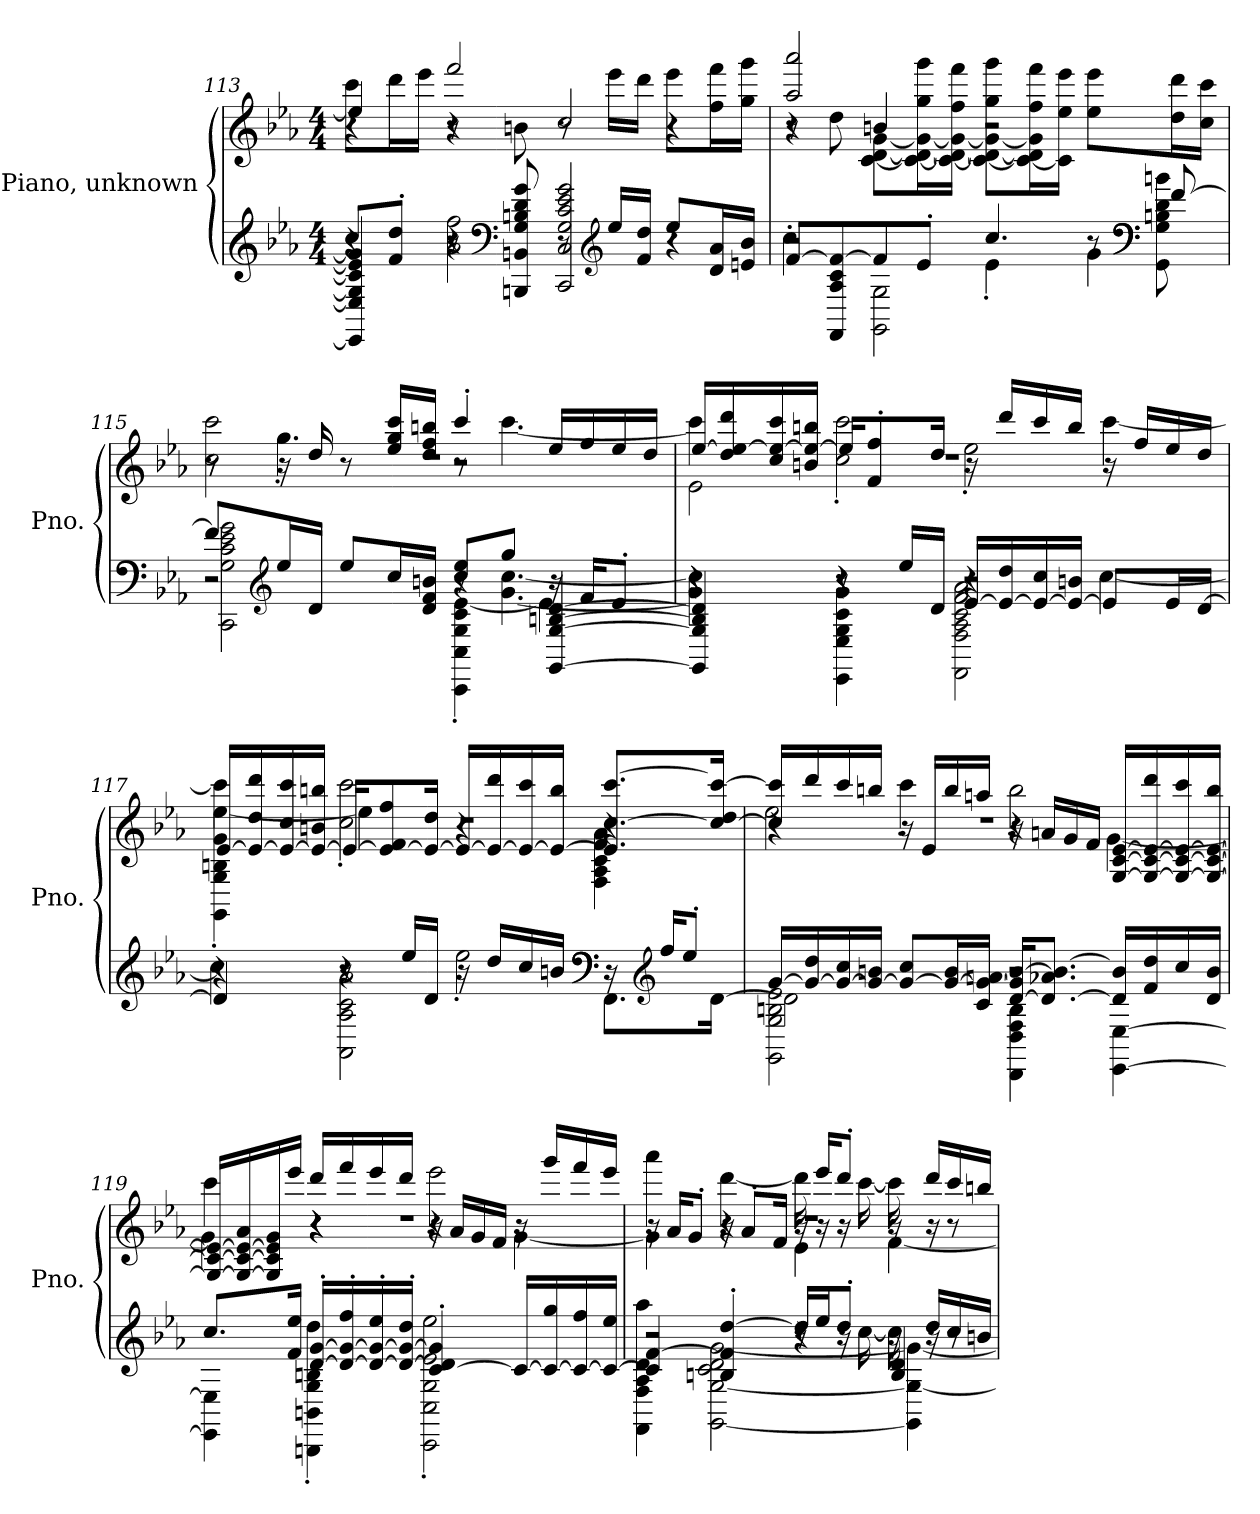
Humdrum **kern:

**kern	**kern
*part1	*part1
*staff2	*staff1
*I"Piano, unknown	*
*I'Pno.	*
!!LO:LB:g=z
*clefG2	*clefG2
*k[b-e-a-]	*k[b-e-a-]
*M4/4	*M4/4
=113	=113
*^	*^
*	*^	*	*^
8cc/L	4r	4EE-/] 4E-/] 4G/] 4c/] 4e-/] 4g/]	4r	8ccc\L	4ee-/]
8f/' 8dd/'J	.	.	.	16ddd\L	.
.	.	.	.	16eee-\JJ	.
8r	2a-\ 2ff\	4r	2fff/	8r	4r
*clefF4	*	*	*	*	*
8BBBn/ 8BBn/ 8G/ 8Bn/ 8d/ 8g/	.	.	.	8bn\	.
8r	.	2CC/ 2C/ 2G/ 2c/ 2e-/ 2g/	.	8r	2cc/
*clefG2	*	*	*	*	*
16ee-/LL	.	.	.	16eee-\LL	.
16f/ 16dd/JJ	.	.	.	16ddd\JJ	.
8ee-/L	4r	.	4r	8eee-\L	.
16d/ 16a-/L	.	.	.	16ff\ 16fff\L	.
16en/ 16b-/JJ	.	.	.	16gg\ 16ggg\JJ	.
=114	=114	=114	=114	=114	=114
[8f/L	2r	4cc'\	2aa-/ 2aaa-/	8r	4r
8FF/ 8A-/ 8c/ 8f/_	.	.	.	8dd\	.
8f/]	.	2GG\ 2G\	.	[8c\ [8d\ [8g\L	4bn/
8e-'/J	.	.	.	16c\_ 16d\_ 16g\_ 16gg\ 16ggg\L	.
.	.	.	.	16c\_ 16d\_ 16g\_ 16ff\ 16fff\JJ	.
4.cc/	4e-'\	.	2r	8c\_ 8d\_ 8g\_ 8gg\ 8ggg\L	2r
.	.	.	.	16c\_ 16d\] 16g\] 16ff\ 16fff\L	.
.	.	.	.	16c\] 16ee-\ 16eee-\JJ	.
.	4g\	8r	.	8ee-\ 8eee-\L	.
*clefF4	*	*	*	*	*
[8f/	.	8GG\ 8G\ 8Bn\ 8d\ 8bn\	.	16dd\ 16ddd\L	.
.	.	.	.	16cc\ 16ccc\JJ	.
!!LO:LB:g=z
=115	=115	=115	=115	=115	=115
*	*	*^	*	*	*^
8f/L]	2r	2r	2CC\ 2G\ 2c\ 2e-\ 2g\	1r	8r	8r	2cc\ 2ccc\
*clefG2	*	*	*	*	*	*	*
16ee-/L	.	.	.	.	4.gg'\	16r	.
16d/JJ	.	.	.	.	.	16dd/	.
8ee-/L	.	.	.	.	.	8r	.
16cc/L	.	.	.	.	.	16ee-/ 16gg/ 16ccc/LL	.
16d/ 16f/ 16bn/JJ	.	.	.	.	.	16dd/ 16ff/ 16bbn/JJ	.
8cc/ 8ee-/L	8r	4r	4CC\' 4C\' 4G\' 4c\' [4e-\'	.	8r	4ccc'/	2r
8gg/J	[4.g\ [4.cc\	.	.	.	[4.ccc\	.	.
16r	.	[4GG/ [4G/ [4Bn/ [4d/	4e-\]	.	.	16ee-/LL	.
16f/KL	.	.	.	.	.	16ff/	.
8e-'/J	.	.	.	.	.	16ee-/	.
.	.	.	.	.	.	16dd/JJ	.
=116	=116	=116	=116	=116	=116	=116	=116
4r	4g\] 4cc\]	4GG/] 4G/] 4B/] 4d/]	4r	1r	4ccc\]	[16ee-/LL	2e-\
.	.	.	.	.	.	16dd/ 16ee-/_ 16ddd/	.
.	.	.	.	.	.	16cc/ 16ee-/_ 16ccc/	.
.	.	.	.	.	.	16bn/ 16ee-/_ 16bbn/JJ	.
8r	4r	4r	4EE-\ 4E-\ 4G\ 4c\ 4g\	.	2cc\' 2ccc\'	16ee-/KL]	.
.	.	.	.	.	.	8f/' 8ff/'	.
16ee-/LL	.	.	.	.	.	.	.
16d/JJ	.	.	.	.	.	16dd/Jk	.
[16e-/LL	4r	2r	2FF\ 2F\ 2A-\ 2c\ 2f\ 2a-\	.	.	16r	2ee-'\
16e-/_ 16dd/	.	.	.	.	.	16ddd/LL	.
16e-/_ 16cc/	.	.	.	.	.	16ccc/	.
16e-/_ 16bn/JJ	.	.	.	.	.	16bb/JJ	.
8e-/L]	[4cc\	.	.	.	[4ccc\	16r	.
.	.	.	.	.	.	16ff/LL	.
16e-/L	.	.	.	.	.	16ee-/	.
[16d/JJ	.	.	.	.	.	16dd/JJ	.
*	*	*v	*v	*	*	*	*
!!LO:PB:g=z	!!	!!	!!
=117	=117	=117	=117	=117	=117	=117
4d/]	4cc\]	4r	1r	4ccc\]	[16e-/LL	4GG\' 4G\' 4Bn\' 4g\' [4ee-\'
.	.	.	.	.	16e-/_ 16dd/ 16ddd/	.
.	.	.	.	.	16e-/_ 16cc/ 16ccc/	.
.	.	.	.	.	16e-/_ 16bn/ 16bbn/JJ	.
8r	4r	2AA-\ 2A-\ 2c\ 2a-\	.	2cc\' 2ccc\'	16e-/KL_	4ee-\]
.	.	.	.	.	8e-/_ 8f/ 8ff/	.
16ee-/LL	.	.	.	.	.	.
16d/JJ	.	.	.	.	16e-/_ 16dd/Jk	.
16r	2ee-'\	.	.	.	16e-/LL_	4r
16dd/LL	.	.	.	.	16e-/_ 16ddd/	.
16cc/	.	.	.	.	16e-/_ 16ccc/	.
16bn/JJ	.	.	.	.	16e-/_ 16bb/JJ	.
*clefF4	*	*	*	*	*	*
16r	.	8.FF\L	.	4r	8.e-/] [8.cc/ [8.ccc/L	4F\ 4A-\ 4c\ 4f\ 4a-\
*clefG2	*	*	*	*	*	*
16ff/KL	.	.	.	.	.	.
8ee-'/J	.	.	.	.	.	.
.	.	[16d\Jk	.	.	16cc/_ 16dd/ 16ccc/_Jk	.
!!LO:LB:g=z	!!	!!	!!
=118	=118	=118	=118	=118	=118	=118
[16g/LL	2GG\ 2G\ 2Bn\ 2e-\	2d\]	1r	4r	16cc/] 16ccc/]LL	2ee-\
16g/_ 16dd/	.	.	.	.	16ddd/	.
16g/_ 16cc/	.	.	.	.	16ccc/	.
16g/_ 16bn/JJ	.	.	.	.	16bbn/JJ	.
8g/_ 8cc/L	.	.	.	4ccc'\	16r	.
.	.	.	.	.	16e-/LL	.
16g/_ 16b/L	.	.	.	.	16bb/	.
16c/ 16g/_ 16an/JJ	.	.	.	.	16aan/JJ	.
[16d/ 16g/] [16b/KL	2r	4DD\ 4D\ 4F\ 4B\	.	2bb'\	16r	4r
8.d/_ 8.a-X/ 8.b/_J	.	.	.	.	16an/LL	.
.	.	.	.	.	16g/	.
.	.	.	.	.	16f/JJ	.
16d/] 16b/]LL	.	[4EE-\ [4E-\	.	.	[16G/ [16c/ [16e-/LL	[4g\
16f/ 16dd/	.	.	.	.	16G/_ 16c/_ 16e-/_ 16ddd/	.
16cc/	.	.	.	.	16G/_ 16c/_ 16e-/_ 16ccc/	.
16d/ 16b/JJ	.	.	.	.	16G/_ 16c/_ 16e-/_ 16bb/JJ	.
*	*v	*v	*	*	*	*
!!LO:LB:g=z	!!	!!	!!
=119	=119	=119	=119	=119	=119
8.cc/L	4EE-\] 4E-\]	1r	4ccc\	16G/_ 16c/_ 16e-/_LL	4g\]
.	.	.	.	16G/_ 16c/_ 16e-/_ 16a-/	.
.	.	.	.	16G/] 16c/] 16e-/] 16g/	.
16f/ 16ee-/Jk	.	.	.	16eee-/JJ	.
[16d/' [16g/'LL	4BBBn\' 4BBn\' 4G\' 4Bn\' 4dd\'	.	4r	16ddd/LL	4r
16d/_' 16g/_' 16ff/'	.	.	.	16fff/	.
16d/_' 16g/_' 16ee-/'	.	.	.	16eee-/	.
16d/_' 16g/_' 16dd/'JJ	.	.	.	16ddd/JJ	.
[4c/' 4d/]' 4g/]'	2CC\' 2C\' 2G\' 2e-\' 2ee-\'	.	2eee-'\	16r	4r
.	.	.	.	16a-/LL	.
.	.	.	.	16g/	.
.	.	.	.	16f/JJ	.
16c/LL_	.	.	.	16r	[4g\
16c/_ 16gg/	.	.	.	16ggg/LL	.
16c/_ 16ff/	.	.	.	16fff/	.
16c/_ 16ee-/JJ	.	.	.	16eee-/JJ	.
=120	=120	=120	=120	=120	=120
*^	*^	*	*	*	*
4c/] [4f/	2r	2r	4FF\ 4F\ 4A-\ 4d\ 4aa-\	1r	4aaa-\	16r	4g\]
.	.	.	.	.	.	16a-/KL	.
.	.	.	.	.	.	8g'/J	.
4Bn/' 4f/]' [4dd/'	.	.	[2GG\ [2G\ 2c\ 2d\ [2g\	.	[4ddd\	16r	4r
.	.	.	.	.	.	8a-'/L	.
.	.	.	.	.	.	16f/Jk	.
16dd/LL]	8r	4r	.	.	16ddd\]	16r	4e-\
16ee-/J	.	.	.	.	16r	16eee-/KL	.
8dd'/J	16r	.	.	.	16r	8ddd'/J	.
.	[16cc\	.	.	.	[16ccc\	.	.
16r	16cc\]	4B/ 4d/	4GG\] 4G\_ 4g\_	.	16ccc\]	16r	[4f\
16dd/LL	16r	.	.	.	16r	16ddd/LL	.
16cc/	8r	.	.	.	8r	16ccc/	.
16bn/JJ	.	.	.	.	.	16bbn/JJ	.
*v	*v	*v	*v	*	*	*	*
*	*v	*v	*v	*v
=	=
*-	*-
